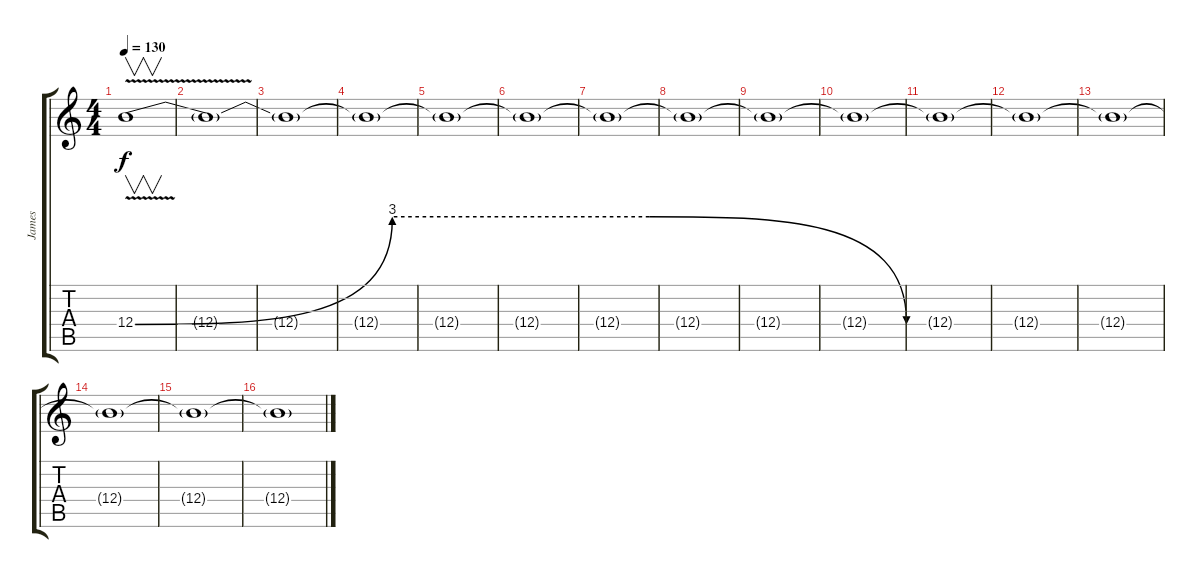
\track ("James" "James") {instrument distortionguitar}
\staff {score tabs}
\tuning (Db4 Ab3 E3 B2 Gb2 B1) {hide}
\ts (4 4)
\tempo 130
\clef g2
\ks c
12.4{be (custom 0 0 15 12 30 12 45 0 60 0) v}.1{v dy f instrument distortionguitar} |
12.4{t}.1 |
12.4{t}.1 |
12.4{t}.1 |
12.4{t}.1 |
12.4{t}.1 |
12.4{t}.1 |
12.4{t}.1 |
12.4{t}.1 |
12.4{t}.1 |
12.4{t}.1 |
12.4{t}.1 |
12.4{t}.1 |
12.4{t}.1 |
12.4{t}.1{volume 0} |
12.4{t}.1
